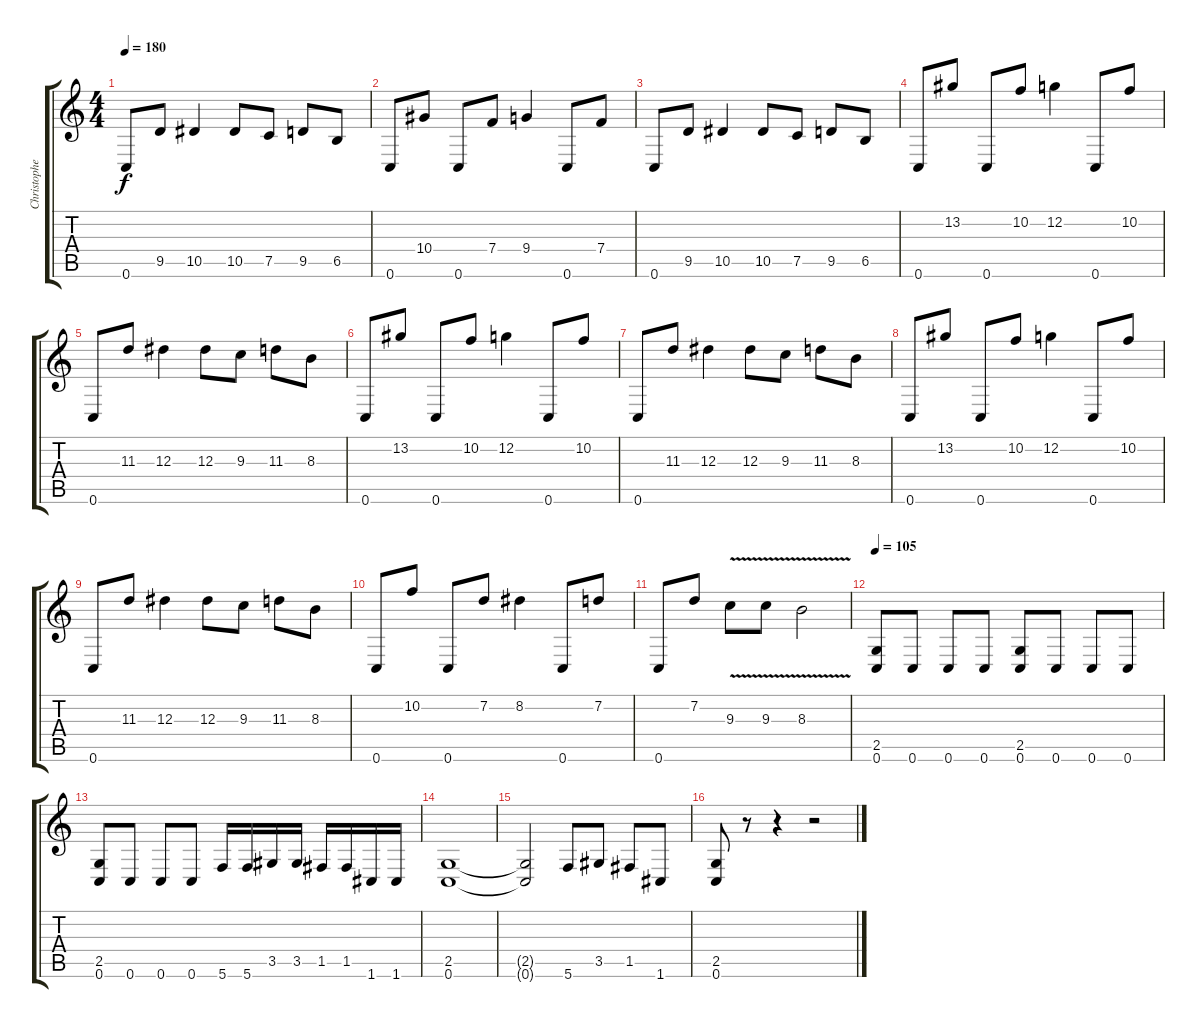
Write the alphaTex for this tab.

\track ("Christopher Amott" "Christophe") {instrument distortionguitar}
\staff {score tabs}
\tuning (C4 G3 Eb3 Bb2 F2 C2) {hide}
\ts (4 4)
\tempo 180
\clef g2
\ks c
0.6.8{dy f} 9.5.8 10.5.4 10.5.8 7.5.8 9.5.8 6.5.8 |
0.6.8 10.4.8 0.6.8 7.4.8 9.4.4 0.6.8 7.4.8 |
0.6.8 9.5.8 10.5.4 10.5.8 7.5.8 9.5.8 6.5.8 |
0.6.8 13.2.8 0.6.8 10.2.8 12.2.4 0.6.8 10.2.8 |
0.6.8 11.3.8 12.3.4 12.3.8 9.3.8 11.3.8 8.3.8 |
0.6.8 13.2.8 0.6.8 10.2.8 12.2.4 0.6.8 10.2.8 |
0.6.8 11.3.8 12.3.4 12.3.8 9.3.8 11.3.8 8.3.8 |
0.6.8 13.2.8 0.6.8 10.2.8 12.2.4 0.6.8 10.2.8 |
0.6.8 11.3.8 12.3.4 12.3.8 9.3.8 11.3.8 8.3.8 |
0.6.8 10.2.8 0.6.8 7.2.8 8.2.4 0.6.8 7.2.8 |
0.6.8 7.2.8 9.3{v}.8 9.3{v}.8 8.3{v}.2 |
\tempo 105
(2.5 0.6).8 0.6.8 0.6.8 0.6.8 (2.5 0.6).8 0.6.8 0.6.8 0.6.8 |
(2.5 0.6).8 0.6.8 0.6.8 0.6.8 5.6.16 5.6.16 3.5.16 3.5.16 1.5.16 1.5.16 1.6.16 1.6.16 |
(2.5 0.6).1 |
(2.5{t} 0.6{t}).2 5.6.8 3.5.8 1.5.8 1.6.8 |
(2.5 0.6).8 r.8 r.4 r.2
